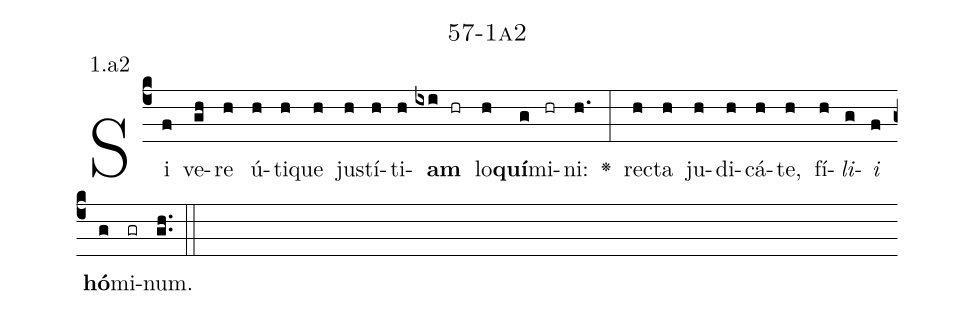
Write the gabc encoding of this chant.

name: 57-1a2;
annotation: 1.a2;
%%
(c4)Si(f) ve(gh)re(h) ú(h)ti(h)que(h) jus(h)tí(h)ti(h)<b>am</b>(ixi hr) lo(h)<b>quí</b>(g)mi(hr)ni:(h.) <v>\greheightstar</v>(:) rec(h)ta(h) ju(h)di(h)cá(h)te,(h) fí(h)<i>li</i>(g)<i>i</i>(f) <b>hó</b>(g)mi(gr)num.(gh..) (::)


%E(h) u(h) o(g) u(f) a(g) e.(gh..) (::)
